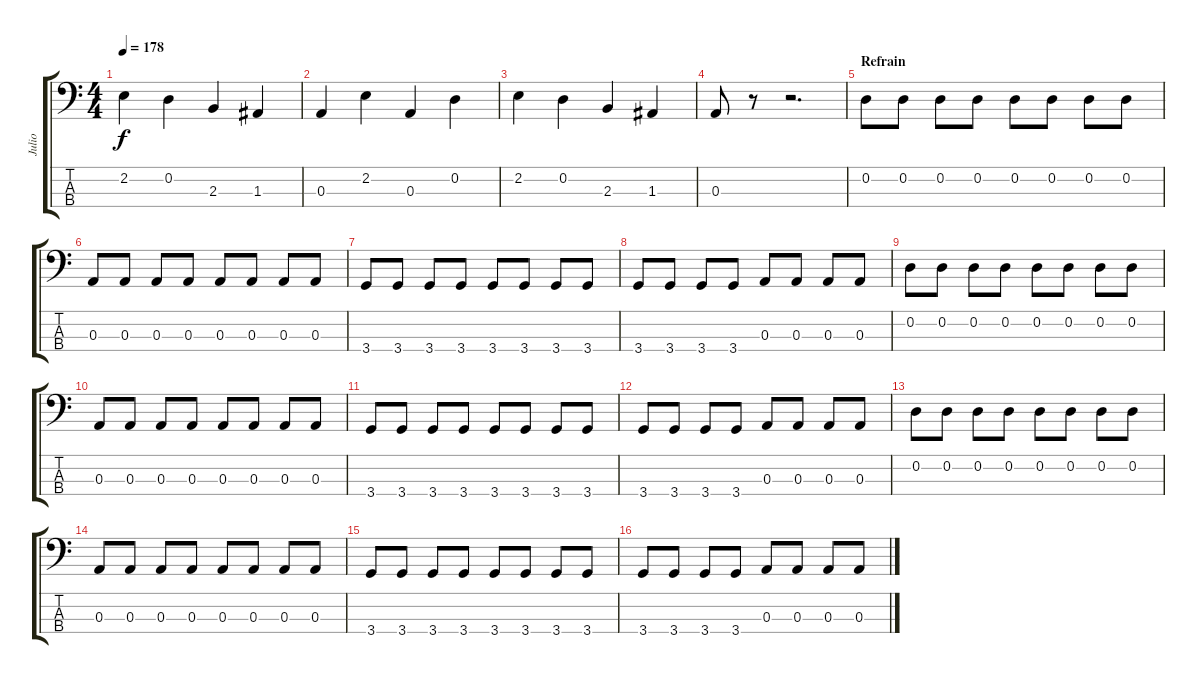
\track ("Julio" "Julio") {instrument electricbassfinger}
\staff {score tabs}
\tuning (G2 D2 A1 E1) {hide}
\ts (4 4)
\tempo 178
\clef f4
\ks c
2.2.4{dy f} 0.2.4 2.3.4 1.3.4 |
0.3.4 2.2.4 0.3.4 0.2.4 |
2.2.4 0.2.4 2.3.4 1.3.4 |
0.3.8 r.8 r.2{d} |
\section ("" "Refrain")
0.2.8 0.2.8 0.2.8 0.2.8 0.2.8 0.2.8 0.2.8 0.2.8 |
0.3.8 0.3.8 0.3.8 0.3.8 0.3.8 0.3.8 0.3.8 0.3.8 |
3.4.8 3.4.8 3.4.8 3.4.8 3.4.8 3.4.8 3.4.8 3.4.8 |
3.4.8 3.4.8 3.4.8 3.4.8 0.3.8 0.3.8 0.3.8 0.3.8 |
0.2.8 0.2.8 0.2.8 0.2.8 0.2.8 0.2.8 0.2.8 0.2.8 |
0.3.8 0.3.8 0.3.8 0.3.8 0.3.8 0.3.8 0.3.8 0.3.8 |
3.4.8 3.4.8 3.4.8 3.4.8 3.4.8 3.4.8 3.4.8 3.4.8 |
3.4.8 3.4.8 3.4.8 3.4.8 0.3.8 0.3.8 0.3.8 0.3.8 |
0.2.8 0.2.8 0.2.8 0.2.8 0.2.8 0.2.8 0.2.8 0.2.8 |
0.3.8 0.3.8 0.3.8 0.3.8 0.3.8 0.3.8 0.3.8 0.3.8 |
3.4.8 3.4.8 3.4.8 3.4.8 3.4.8 3.4.8 3.4.8 3.4.8 |
3.4.8 3.4.8 3.4.8 3.4.8 0.3.8 0.3.8 0.3.8 0.3.8
